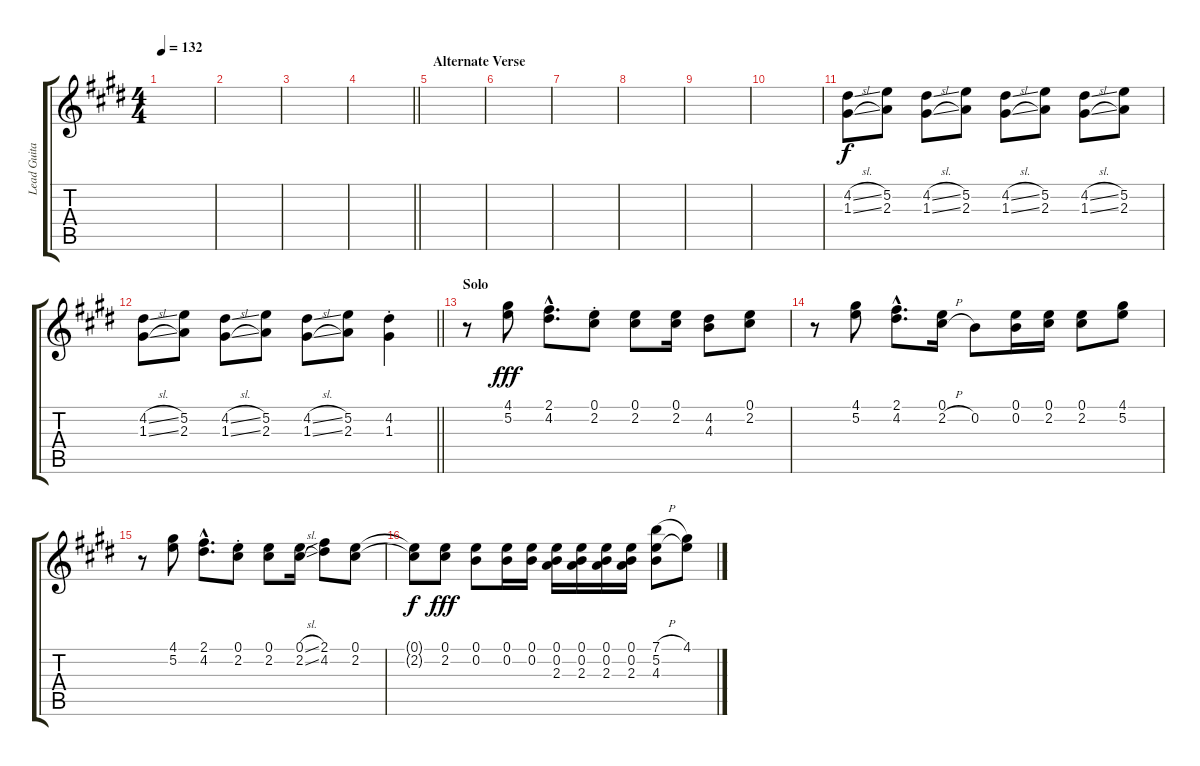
\track ("Lead Guitar" "Lead Guita") {instrument electricguitarclean}
\staff {score tabs}
\tuning (E4 B3 G3 D3 A2 E2) {hide}
\ts (4 4)
\tempo 132
\clef g2
\ks e
|
|
|
\barLineRight lightlight
|
\section ("" "Alternate Verse")
|
|
|
|
|
|
(4.2{sl} 1.3{sl}).8 (5.2 2.3).8 (4.2{sl} 1.3{sl}).8 (5.2 2.3).8 (4.2{sl} 1.3{sl}).8 (5.2 2.3).8 (4.2{sl} 1.3{sl}).8 (5.2 2.3).8 |
\barLineRight lightlight
(4.2{sl} 1.3{sl}).8 (5.2 2.3).8 (4.2{sl} 1.3{sl}).8 (5.2 2.3).8 (4.2{sl} 1.3{sl}).8 (5.2 2.3).8 (4.2{st} 1.3{st}).4 |
\section ("" "Solo")
r.8 (4.1 5.2).8{dy fff} (2.1{hac} 4.2{hac}).8{d} (0.1{st} 2.2{st}).8 (0.1 2.2).8 (0.1 2.2).16 (4.2 4.3).8 (0.1 2.2).8 |
r.8 (4.1 5.2).8 (2.1{hac} 4.2{hac}).8{d} (0.1 2.2{h}).16 0.2.8 (0.1 0.2).16 (0.1 2.2).16 (0.1 2.2).8 (4.1 5.2).8 |
r.8 (4.1 5.2).8 (2.1{hac} 4.2{hac}).8{d} (0.1{st} 2.2{st}).8 (0.1 2.2).8 (0.1{sl} 2.2{sl}).16 (2.1 4.2).8 (0.1 2.2).8 |
(0.1{t} 2.2{t}).8{dy f} (0.1 2.2).8{dy fff} (0.1 0.2).8 (0.1 0.2).16 (0.1 0.2).16 (0.1 0.2 2.3).16 (0.1 0.2 2.3).16 (0.1 0.2 2.3).16 (0.1 0.2 2.3).16 (7.1{h} 5.2 4.3).8 (4.1 5.2{t}).8
